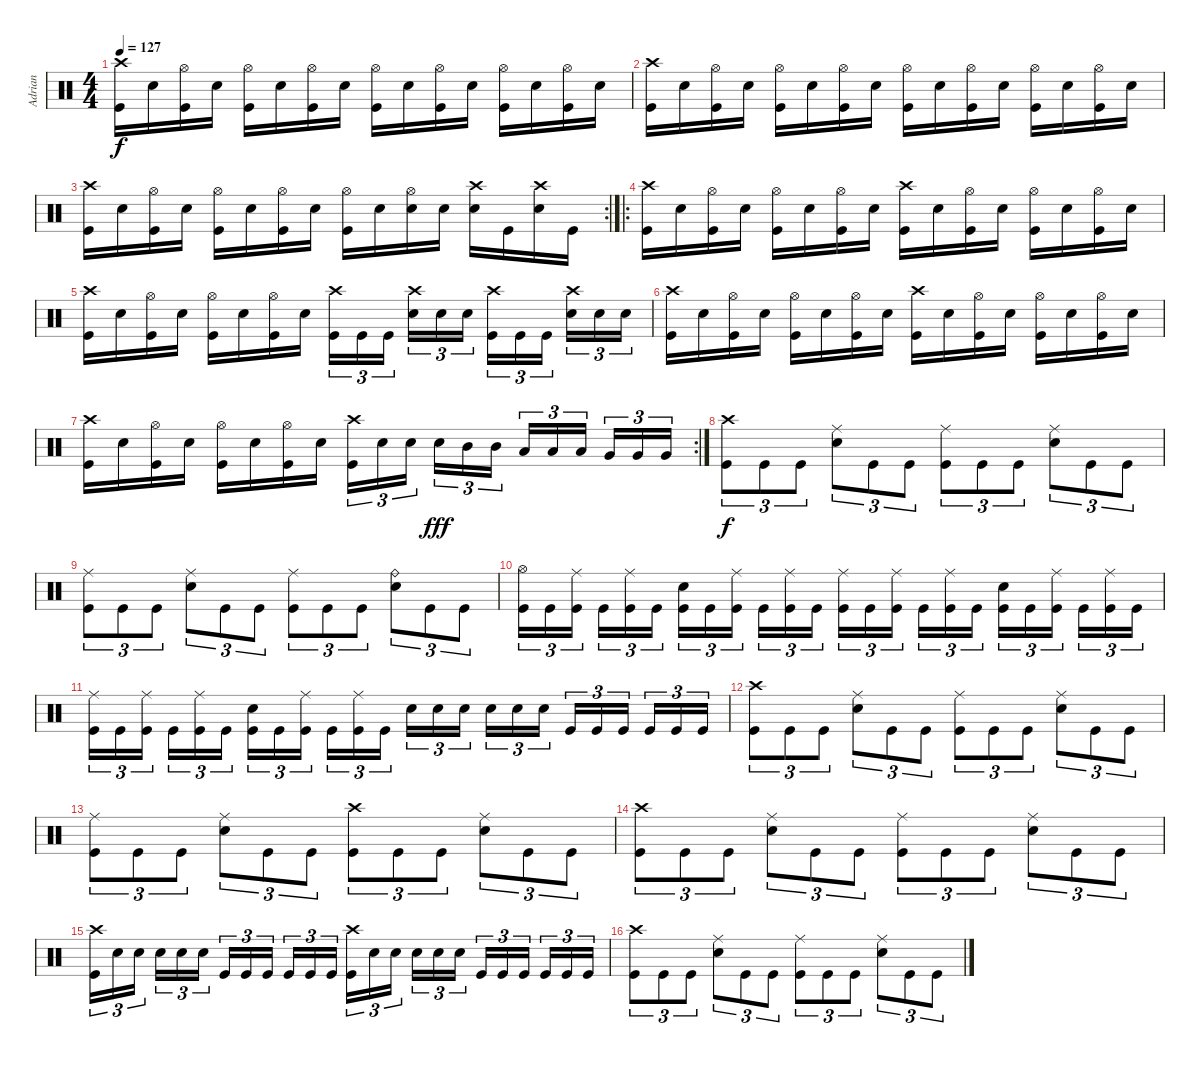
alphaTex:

\track ("Adrian" "Adrian") {instrument percussion}
\staff {score}
\articulation defaults
\ts (4 4)
\tempo 127
\clef neutral
\ks c
("Crash high (hit)" "Kick (hit)").16{dy f} "Electric Snare (hit)".16 ("Hi-Hat (open)" "Kick (hit)").16 "Electric Snare (hit)".16 ("Hi-Hat (open)" "Kick (hit)").16 "Electric Snare (hit)".16 ("Hi-Hat (open)" "Kick (hit)").16 "Electric Snare (hit)".16 ("Hi-Hat (open)" "Kick (hit)").16 "Electric Snare (hit)".16 ("Hi-Hat (open)" "Kick (hit)").16 "Electric Snare (hit)".16 ("Hi-Hat (open)" "Kick (hit)").16 "Electric Snare (hit)".16 ("Hi-Hat (open)" "Kick (hit)").16 "Electric Snare (hit)".16 |
("Crash high (hit)" "Kick (hit)").16 "Electric Snare (hit)".16 ("Hi-Hat (open)" "Kick (hit)").16 "Electric Snare (hit)".16 ("Hi-Hat (open)" "Kick (hit)").16 "Electric Snare (hit)".16 ("Hi-Hat (open)" "Kick (hit)").16 "Electric Snare (hit)".16 ("Hi-Hat (open)" "Kick (hit)").16 "Electric Snare (hit)".16 ("Hi-Hat (open)" "Kick (hit)").16 "Electric Snare (hit)".16 ("Hi-Hat (open)" "Kick (hit)").16 "Electric Snare (hit)".16 ("Hi-Hat (open)" "Kick (hit)").16 "Electric Snare (hit)".16 |
\rc 2
("Crash high (hit)" "Kick (hit)").16 "Electric Snare (hit)".16 ("Hi-Hat (open)" "Kick (hit)").16 "Electric Snare (hit)".16 ("Hi-Hat (open)" "Kick (hit)").16 "Electric Snare (hit)".16 ("Hi-Hat (open)" "Kick (hit)").16 "Electric Snare (hit)".16 ("Hi-Hat (open)" "Kick (hit)").16 "Electric Snare (hit)".16 ("Hi-Hat (open)" "Electric Snare (hit)").16 "Electric Snare (hit)".16 ("Crash high (hit)" "Electric Snare (hit)").16 "Kick (hit)".16 ("Crash high (hit)" "Electric Snare (hit)").16 "Kick (hit)".16 |
\ro
("Crash high (hit)" "Kick (hit)").16 "Electric Snare (hit)".16 ("Hi-Hat (open)" "Kick (hit)").16 "Electric Snare (hit)".16 ("Hi-Hat (open)" "Kick (hit)").16 "Electric Snare (hit)".16 ("Hi-Hat (open)" "Kick (hit)").16 "Electric Snare (hit)".16 ("Crash high (hit)" "Kick (hit)").16 "Electric Snare (hit)".16 ("Hi-Hat (open)" "Kick (hit)").16 "Electric Snare (hit)".16 ("Hi-Hat (open)" "Kick (hit)").16 "Electric Snare (hit)".16 ("Hi-Hat (open)" "Kick (hit)").16 "Electric Snare (hit)".16 |
("Crash high (hit)" "Kick (hit)").16 "Electric Snare (hit)".16 ("Hi-Hat (open)" "Kick (hit)").16 "Electric Snare (hit)".16 ("Hi-Hat (open)" "Kick (hit)").16 "Electric Snare (hit)".16 ("Hi-Hat (open)" "Kick (hit)").16 "Electric Snare (hit)".16 ("Crash high (hit)" "Kick (hit)").16{tu (3 2)} "Kick (hit)".16{tu (3 2)} "Kick (hit)".16{tu (3 2)} ("Crash high (hit)" "Electric Snare (hit)").16{tu (3 2)} "Electric Snare (hit)".16{tu (3 2)} "Electric Snare (hit)".16{tu (3 2)} ("Crash high (hit)" "Kick (hit)").16{tu (3 2)} "Kick (hit)".16{tu (3 2)} "Kick (hit)".16{tu (3 2)} ("Crash high (hit)" "Electric Snare (hit)").16{tu (3 2)} "Electric Snare (hit)".16{tu (3 2)} "Electric Snare (hit)".16{tu (3 2)} |
("Crash high (hit)" "Kick (hit)").16 "Electric Snare (hit)".16 ("Hi-Hat (open)" "Kick (hit)").16 "Electric Snare (hit)".16 ("Hi-Hat (open)" "Kick (hit)").16 "Electric Snare (hit)".16 ("Hi-Hat (open)" "Kick (hit)").16 "Electric Snare (hit)".16 ("Crash high (hit)" "Kick (hit)").16 "Electric Snare (hit)".16 ("Hi-Hat (open)" "Kick (hit)").16 "Electric Snare (hit)".16 ("Hi-Hat (open)" "Kick (hit)").16 "Electric Snare (hit)".16 ("Hi-Hat (open)" "Kick (hit)").16 "Electric Snare (hit)".16 |
\rc 2
("Crash high (hit)" "Kick (hit)").16 "Electric Snare (hit)".16 ("Hi-Hat (open)" "Kick (hit)").16 "Electric Snare (hit)".16 ("Hi-Hat (open)" "Kick (hit)").16 "Electric Snare (hit)".16 ("Hi-Hat (open)" "Kick (hit)").16 "Electric Snare (hit)".16 ("Crash high (hit)" "Kick (hit)").16{tu (3 2)} "Electric Snare (hit)".16{tu (3 2)} "Electric Snare (hit)".16{tu (3 2)} "Electric Snare (hit)".16{tu (3 2) dy fff} "Mid Tom (hit)".16{tu (3 2)} "Mid Tom (hit)".16{tu (3 2)} "Low Tom (hit)".16{tu (3 2)} "Low Tom (hit)".16{tu (3 2)} "Low Tom (hit)".16{tu (3 2)} "Very Low Tom (hit)".16{tu (3 2)} "Very Low Tom (hit)".16{tu (3 2)} "Very Low Tom (hit)".16{tu (3 2)} |
("Crash high (hit)" "Kick (hit)").8{tu (3 2) dy f} "Kick (hit)".8{tu (3 2)} "Kick (hit)".8{tu (3 2)} ("Ride (middle)" "Electric Snare (hit)").8{tu (3 2)} "Kick (hit)".8{tu (3 2)} "Kick (hit)".8{tu (3 2)} ("Ride (middle)" "Kick (hit)").8{tu (3 2)} "Kick (hit)".8{tu (3 2)} "Kick (hit)".8{tu (3 2)} ("Ride (middle)" "Electric Snare (hit)").8{tu (3 2)} "Kick (hit)".8{tu (3 2)} "Kick (hit)".8{tu (3 2)} |
("Ride (middle)" "Kick (hit)").8{tu (3 2)} "Kick (hit)".8{tu (3 2)} "Kick (hit)".8{tu (3 2)} ("Ride (middle)" "Electric Snare (hit)").8{tu (3 2)} "Kick (hit)".8{tu (3 2)} "Kick (hit)".8{tu (3 2)} ("Ride (middle)" "Kick (hit)").8{tu (3 2)} "Kick (hit)".8{tu (3 2)} "Kick (hit)".8{tu (3 2)} ("Ride (bell)" "Electric Snare (hit)").8{tu (3 2)} "Kick (hit)".8{tu (3 2)} "Kick (hit)".8{tu (3 2)} |
("Hi-Hat (open)" "Kick (hit)").16{tu (3 2)} "Kick (hit)".16{tu (3 2)} ("Ride (middle)" "Kick (hit)").16{tu (3 2)} "Kick (hit)".16{tu (3 2)} ("Ride (middle)" "Kick (hit)").16{tu (3 2)} "Kick (hit)".16{tu (3 2)} ("Electric Snare (hit)" "Kick (hit)").16{tu (3 2)} "Kick (hit)".16{tu (3 2)} ("Ride (middle)" "Kick (hit)").16{tu (3 2)} "Kick (hit)".16{tu (3 2)} ("Ride (middle)" "Kick (hit)").16{tu (3 2)} "Kick (hit)".16{tu (3 2)} ("Ride (middle)" "Kick (hit)").16{tu (3 2)} "Kick (hit)".16{tu (3 2)} ("Ride (middle)" "Kick (hit)").16{tu (3 2)} "Kick (hit)".16{tu (3 2)} ("Ride (middle)" "Kick (hit)").16{tu (3 2)} "Kick (hit)".16{tu (3 2)} ("Electric Snare (hit)" "Kick (hit)").16{tu (3 2)} "Kick (hit)".16{tu (3 2)} ("Ride (middle)" "Kick (hit)").16{tu (3 2)} "Kick (hit)".16{tu (3 2)} ("Ride (middle)" "Kick (hit)").16{tu (3 2)} "Kick (hit)".16{tu (3 2)} |
("Ride (middle)" "Kick (hit)").16{tu (3 2)} "Kick (hit)".16{tu (3 2)} ("Ride (middle)" "Kick (hit)").16{tu (3 2)} "Kick (hit)".16{tu (3 2)} ("Ride (middle)" "Kick (hit)").16{tu (3 2)} "Kick (hit)".16{tu (3 2)} ("Electric Snare (hit)" "Kick (hit)").16{tu (3 2)} "Kick (hit)".16{tu (3 2)} ("Ride (middle)" "Kick (hit)").16{tu (3 2)} "Kick (hit)".16{tu (3 2)} ("Ride (middle)" "Kick (hit)").16{tu (3 2)} "Kick (hit)".16{tu (3 2)} "Electric Snare (hit)".16{tu (3 2)} "Electric Snare (hit)".16{tu (3 2)} "Electric Snare (hit)".16{tu (3 2)} "Electric Snare (hit)".16{tu (3 2)} "Electric Snare (hit)".16{tu (3 2)} "Electric Snare (hit)".16{tu (3 2)} "Kick (hit)".16{tu (3 2)} "Kick (hit)".16{tu (3 2)} "Kick (hit)".16{tu (3 2)} "Kick (hit)".16{tu (3 2)} "Kick (hit)".16{tu (3 2)} "Kick (hit)".16{tu (3 2)} |
("Crash high (hit)" "Kick (hit)").8{tu (3 2)} "Kick (hit)".8{tu (3 2)} "Kick (hit)".8{tu (3 2)} ("Ride (middle)" "Electric Snare (hit)").8{tu (3 2)} "Kick (hit)".8{tu (3 2)} "Kick (hit)".8{tu (3 2)} ("Ride (middle)" "Kick (hit)").8{tu (3 2)} "Kick (hit)".8{tu (3 2)} "Kick (hit)".8{tu (3 2)} ("Ride (middle)" "Electric Snare (hit)").8{tu (3 2)} "Kick (hit)".8{tu (3 2)} "Kick (hit)".8{tu (3 2)} |
("Ride (middle)" "Kick (hit)").8{tu (3 2)} "Kick (hit)".8{tu (3 2)} "Kick (hit)".8{tu (3 2)} ("Ride (middle)" "Electric Snare (hit)").8{tu (3 2)} "Kick (hit)".8{tu (3 2)} "Kick (hit)".8{tu (3 2)} ("Crash high (hit)" "Kick (hit)").8{tu (3 2)} "Kick (hit)".8{tu (3 2)} "Kick (hit)".8{tu (3 2)} ("Ride (middle)" "Electric Snare (hit)").8{tu (3 2)} "Kick (hit)".8{tu (3 2)} "Kick (hit)".8{tu (3 2)} |
("Crash high (hit)" "Kick (hit)").8{tu (3 2)} "Kick (hit)".8{tu (3 2)} "Kick (hit)".8{tu (3 2)} ("Ride (middle)" "Electric Snare (hit)").8{tu (3 2)} "Kick (hit)".8{tu (3 2)} "Kick (hit)".8{tu (3 2)} ("Ride (middle)" "Kick (hit)").8{tu (3 2)} "Kick (hit)".8{tu (3 2)} "Kick (hit)".8{tu (3 2)} ("Ride (middle)" "Electric Snare (hit)").8{tu (3 2)} "Kick (hit)".8{tu (3 2)} "Kick (hit)".8{tu (3 2)} |
("Crash high (hit)" "Kick (hit)").16{tu (3 2)} "Electric Snare (hit)".16{tu (3 2)} "Electric Snare (hit)".16{tu (3 2)} "Electric Snare (hit)".16{tu (3 2)} "Electric Snare (hit)".16{tu (3 2)} "Electric Snare (hit)".16{tu (3 2)} "Kick (hit)".16{tu (3 2)} "Kick (hit)".16{tu (3 2)} "Kick (hit)".16{tu (3 2)} "Kick (hit)".16{tu (3 2)} "Kick (hit)".16{tu (3 2)} "Kick (hit)".16{tu (3 2)} ("Crash high (hit)" "Kick (hit)").16{tu (3 2)} "Electric Snare (hit)".16{tu (3 2)} "Electric Snare (hit)".16{tu (3 2)} "Electric Snare (hit)".16{tu (3 2)} "Electric Snare (hit)".16{tu (3 2)} "Electric Snare (hit)".16{tu (3 2)} "Kick (hit)".16{tu (3 2)} "Kick (hit)".16{tu (3 2)} "Kick (hit)".16{tu (3 2)} "Kick (hit)".16{tu (3 2)} "Kick (hit)".16{tu (3 2)} "Kick (hit)".16{tu (3 2)} |
("Crash high (hit)" "Kick (hit)").8{tu (3 2)} "Kick (hit)".8{tu (3 2)} "Kick (hit)".8{tu (3 2)} ("Ride (middle)" "Electric Snare (hit)").8{tu (3 2)} "Kick (hit)".8{tu (3 2)} "Kick (hit)".8{tu (3 2)} ("Ride (middle)" "Kick (hit)").8{tu (3 2)} "Kick (hit)".8{tu (3 2)} "Kick (hit)".8{tu (3 2)} ("Ride (middle)" "Electric Snare (hit)").8{tu (3 2)} "Kick (hit)".8{tu (3 2)} "Kick (hit)".8{tu (3 2)}
